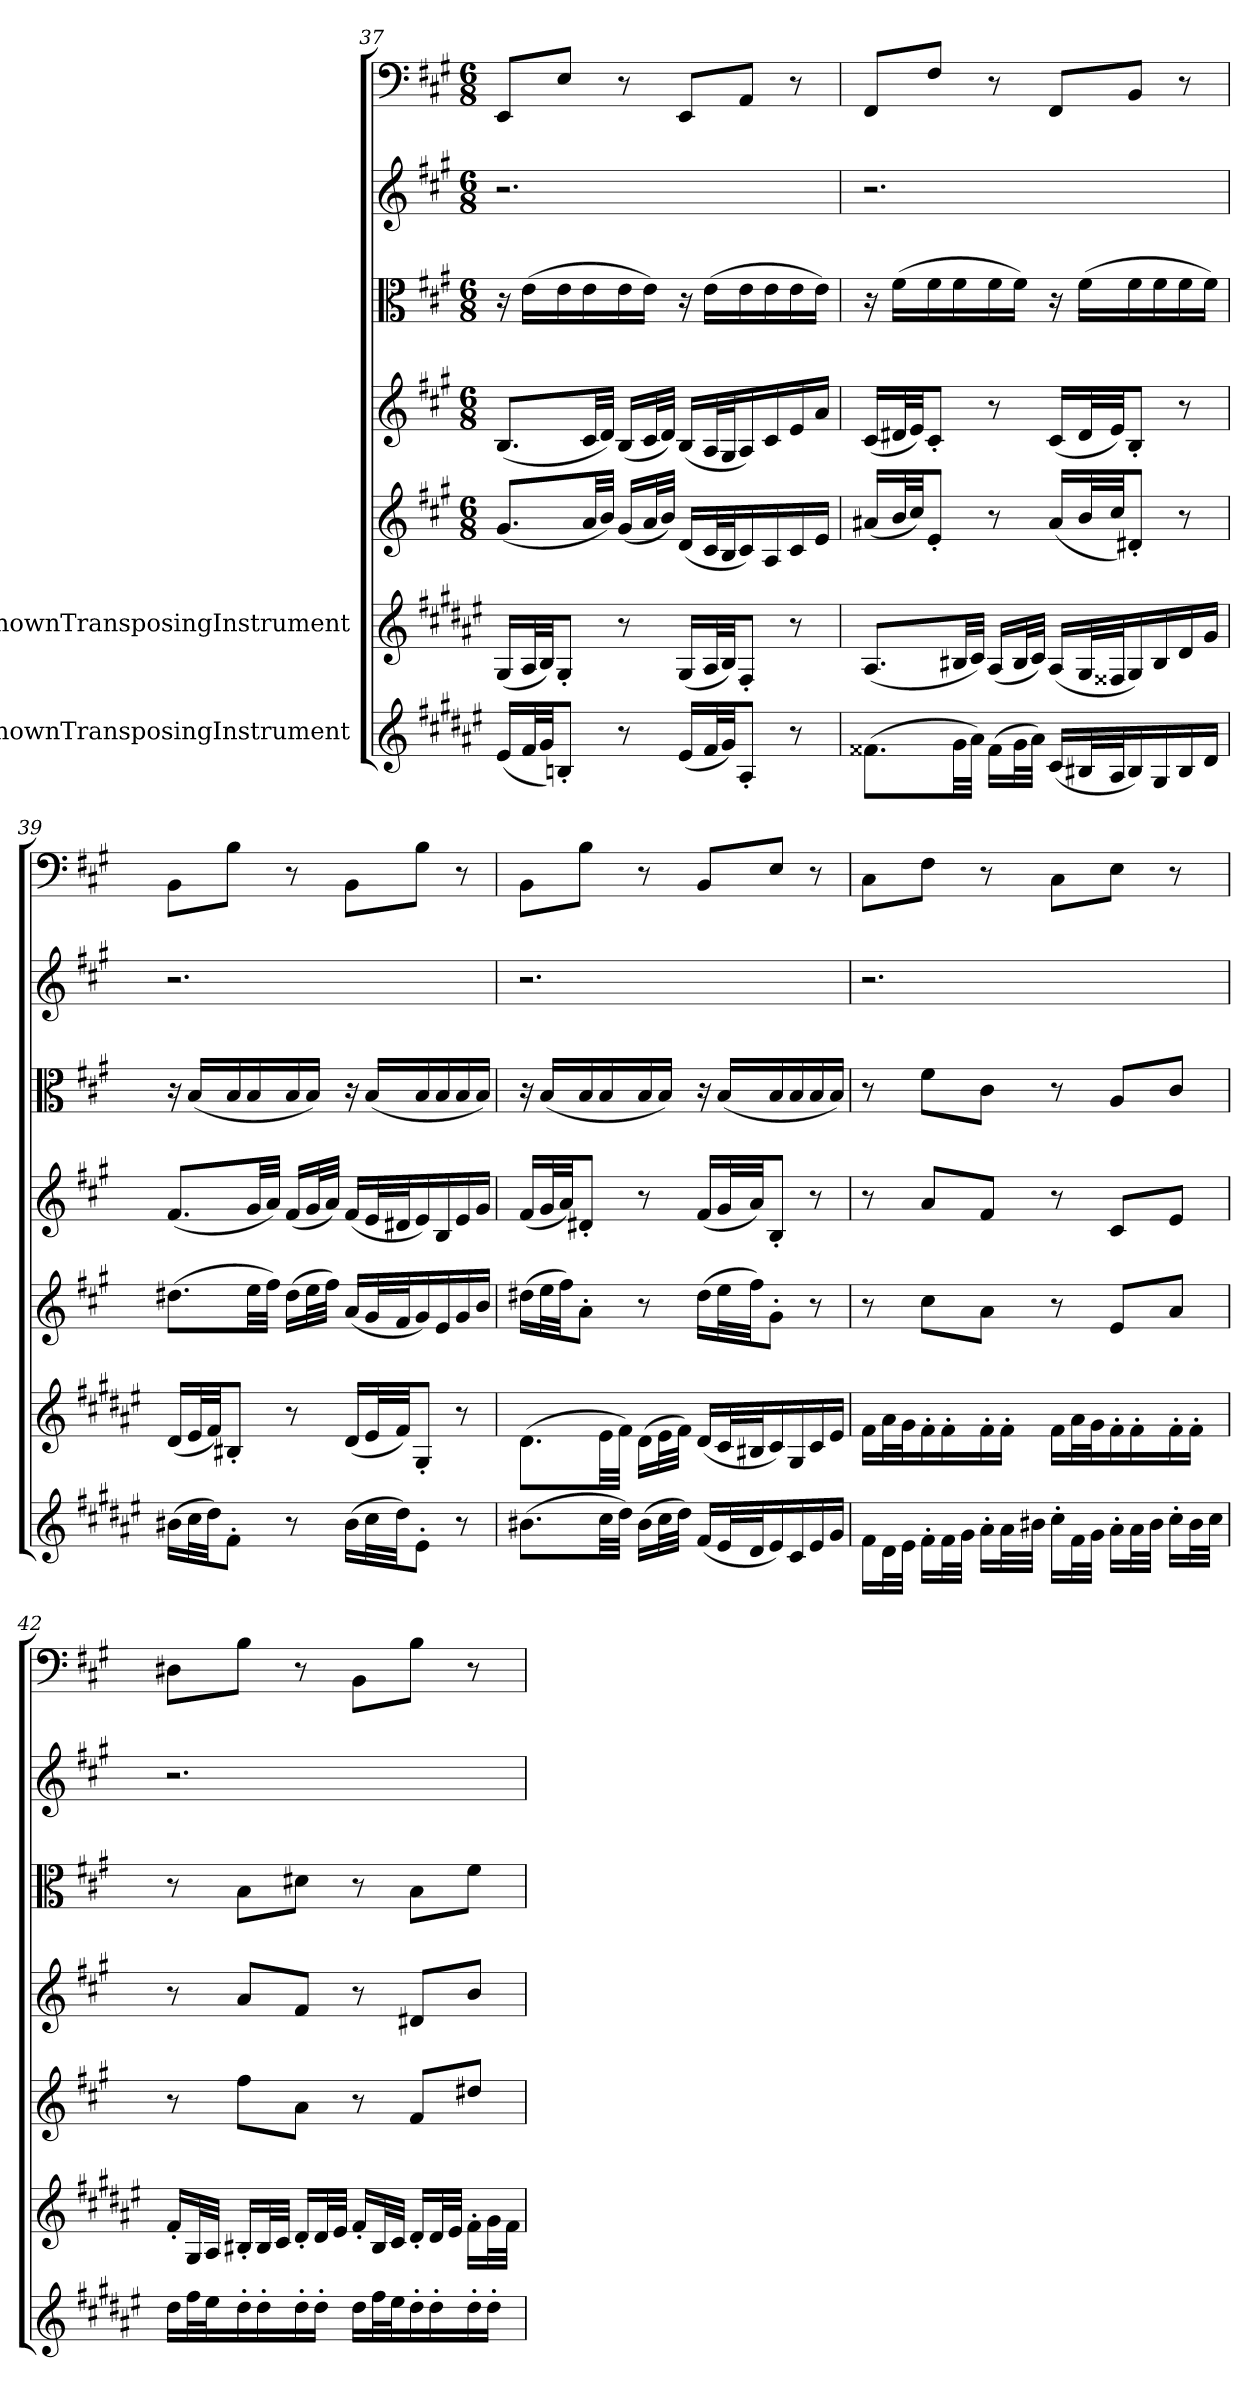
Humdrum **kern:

**kern	**kern	**kern	**kern	**kern	**kern	**kern
*part7	*part6	*part5	*part4	*part3	*part2	*part1
*staff7	*staff6	*staff5	*staff4	*staff3	*staff2	*staff1
*I"UnknownTransposingInstrument	*I"UnknownTransposingInstrument	*	*	*	*	*
*clefG2	*clefG2	*clefG2	*clefG2	*clefC3	*clefG2	*clefF4
*ITrd-2c-3	*ITrd-2c-3	*	*	*	*	*
*k[f#c#g#]	*k[f#c#g#]	*k[f#c#g#]	*k[f#c#g#]	*k[f#c#g#]	*k[f#c#g#]	*k[f#c#g#]
*	*	*M6/8	*M6/8	*M6/8	*M6/8	*M6/8
=37	=37	=37	=37	=37	=37	=37
(16g#/LL	(16B/LL	(8.g#/L	(8.B/L	16r	2.r	8EE/L
32a/L	32c#/L	.	.	(16e\LL	.	.
32b/JJ)	32d/JJ)	.	.	.	.	.
8dn'/J	8B'/J	.	.	16e\	.	8E/J
.	.	32a/LL	32c#/LL	16e\	.	.
.	.	32b/JJJ)	32d/JJJ)	.	.	.
8r	8r	(16g#/LL	(16B/LL	16e\	.	8r
.	.	32a/L	32c#/L	16e\JJ)	.	.
.	.	32b/JJJ)	32d/JJJ)	.	.	.
(16g#/LL	(16B/LL	(16d/LL	(16B/LL	16r	.	8EE/L
32a/L	32c#/L	32c#/L	32A/L	(16e\LL	.	.
32b/JJ)	32d/JJ)	32B/J	32G#/J	.	.	.
8c#'/J	8A'/J	16c#/)	16A/)	16e\	.	8AA/J
.	.	16A/	16c#/	16e\	.	.
8r	8r	16c#/	16e/	16e\	.	8r
.	.	16e/JJ	16a/JJ	16e\JJ)	.	.
=38	=38	=38	=38	=38	=38	=38
(8.a#X\L	(8.c#/L	(16a#X/LL	(16c#/LL	16r	2.r	8FF#/L
.	.	32b/L	32d#X/L	(16f#\LL	.	.
.	.	32cc#/JJ)	32e/JJ)	.	.	.
.	.	8e'/J	8c#'/J	16f#\	.	8F#/J
32b\LL	32d#X/LL	.	.	16f#\	.	.
32cc#\JJJ)	32e/JJJ)	.	.	.	.	.
(16a#\LL	(16c#/LL	8r	8r	16f#\	.	8r
32b\L	32d#/L	.	.	16f#\JJ)	.	.
32cc#\JJJ)	32e/JJJ)	.	.	.	.	.
(16e/LL	(16c#/LL	(16a#/LL	(16c#/LL	16r	.	8FF#/L
32d#X/L	32B/L	32b/L	32d#/L	(16f#\LL	.	.
32c#/J	32A#X/J	32cc#/JJ)	32e/JJ)	.	.	.
16d#/)	16B/)	8d#X'/J	8B'/J	16f#\	.	8BB/J
16B/	16d#/	.	.	16f#\	.	.
16d#/	16f#/	8r	8r	16f#\	.	8r
16f#/JJ	16b/JJ	.	.	16f#\JJ)	.	.
=39	=39	=39	=39	=39	=39	=39
(16dd#X\LL	(16f#/LL	(8.dd#X\L	(8.f#/L	16r	2.r	8BB\L
32ee\L	32g#/L	.	.	(16B/LL	.	.
32ff#\JJ)	32a/JJ)	.	.	.	.	.
8a'\J	8d#X'/J	.	.	16B/	.	8B\J
.	.	32ee\LL	32g#/LL	16B/	.	.
.	.	32ff#\JJJ)	32a/JJJ)	.	.	.
8r	8r	(16dd#\LL	(16f#/LL	16B/	.	8r
.	.	32ee\L	32g#/L	16B/JJ)	.	.
.	.	32ff#\JJJ)	32a/JJJ)	.	.	.
(16dd#\LL	(16f#/LL	(16a/LL	(16f#/LL	16r	.	8BB\L
32ee\L	32g#/L	32g#/L	32e/L	(16B/LL	.	.
32ff#\JJ)	32a/JJ)	32f#/J	32d#X/J	.	.	.
8g#'\J	8B'/J	16g#/)	16e/)	16B/	.	8B\J
.	.	16e/	16B/	16B/	.	.
8r	8r	16g#/	16e/	16B/	.	8r
.	.	16b/JJ	16g#/JJ	16B/JJ)	.	.
=40	=40	=40	=40	=40	=40	=40
(8.dd#X\L	(8.f#\L	(16dd#X\LL	(16f#/LL	16r	2.r	8BB\L
.	.	32ee\L	32g#/L	(16B/LL	.	.
.	.	32ff#\JJ)	32a/JJ)	.	.	.
.	.	8a'\J	8d#X'/J	16B/	.	8B\J
32ee\LL	32g#\LL	.	.	16B/	.	.
32ff#\JJJ)	32a\JJJ)	.	.	.	.	.
(16dd#\LL	(16f#\LL	8r	8r	16B/	.	8r
32ee\L	32g#\L	.	.	16B/JJ)	.	.
32ff#\JJJ)	32a\JJJ)	.	.	.	.	.
(16a/LL	(16f#/LL	(16dd#\LL	(16f#/LL	16r	.	8BB/L
32g#/L	32e/L	32ee\L	32g#/L	(16B/LL	.	.
32f#/J	32d#X/J	32ff#\JJ)	32a/JJ)	.	.	.
16g#/)	16e/)	8g#'\J	8B'/J	16B/	.	8E/J
16e/	16B/	.	.	16B/	.	.
16g#/	16e/	8r	8r	16B/	.	8r
16b/JJ	16g#/JJ	.	.	16B/JJ)	.	.
=41	=41	=41	=41	=41	=41	=41
16a\LL	16a\LL	8r	8r	8r	2.r	8C#\L
32f#\L	32cc#\L	.	.	.	.	.
32g#\JJJ	32b\J	.	.	.	.	.
16a'\LL	16a'\	8cc#\L	8a/L	8f#\L	.	8F#\J
32a\L	16a'\	.	.	.	.	.
32b\JJJ	.	.	.	.	.	.
16cc#'\LL	16a'\	8a\J	8f#/J	8c#\J	.	8r
32cc#\L	16a'\JJ	.	.	.	.	.
32dd#X\JJJ	.	.	.	.	.	.
16ee'\LL	16a\LL	8r	8r	8r	.	8C#\L
32a\L	32cc#\L	.	.	.	.	.
32b\JJJ	32b\J	.	.	.	.	.
16cc#'\LL	16a'\	8e/L	8c#/L	8A/L	.	8E\J
32cc#\L	16a'\	.	.	.	.	.
32dd#\JJJ	.	.	.	.	.	.
16ee'\LL	16a'\	8a/J	8e/J	8c#/J	.	8r
32dd#\L	16a'\JJ	.	.	.	.	.
32ee\JJJ	.	.	.	.	.	.
=42	=42	=42	=42	=42	=42	=42
16ff#\LL	16a'/LL	8r	8r	8r	2.r	8D#X\L
32aa\L	32B/L	.	.	.	.	.
32gg#\J	32c#/JJJ	.	.	.	.	.
16ff#'\	16d#X'/LL	8ff#\L	8a/L	8B\L	.	8B\J
16ff#'\	32d#/L	.	.	.	.	.
.	32e/JJJ	.	.	.	.	.
16ff#'\	16f#'/LL	8a\J	8f#/J	8d#X\J	.	8r
16ff#'\JJ	32f#/L	.	.	.	.	.
.	32g#/JJJ	.	.	.	.	.
16ff#\LL	16a'/LL	8r	8r	8r	.	8BB\L
32aa\L	32d#/L	.	.	.	.	.
32gg#\J	32e/JJJ	.	.	.	.	.
16ff#'\	16f#'/LL	8f#/L	8d#X/L	8B\L	.	8B\J
16ff#'\	32f#/L	.	.	.	.	.
.	32g#/JJJ	.	.	.	.	.
16ff#'\	16a'\LL	8dd#X/J	8b/J	8f#\J	.	8r
16ff#'\JJ	32b\L	.	.	.	.	.
.	32a\JJJ	.	.	.	.	.
=	=	=	=	=	=	=
*-	*-	*-	*-	*-	*-	*-
